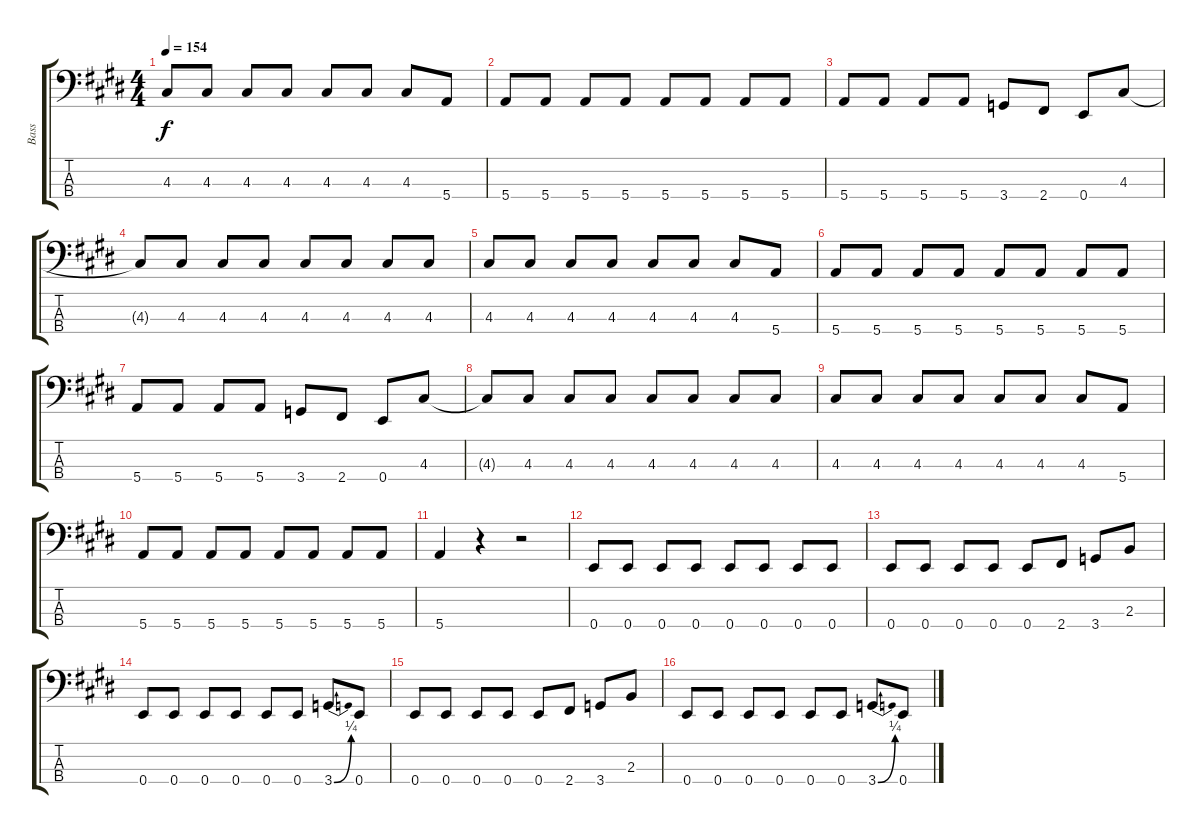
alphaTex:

\track ("Bass" "Bass") {instrument electricbassfinger}
\staff {score tabs}
\tuning (G2 D2 A1 E1) {hide}
\ts (4 4)
\tempo 154
\clef f4
\ks e
4.3.8{dy f} 4.3.8 4.3.8 4.3.8 4.3.8 4.3.8 4.3.8 5.4.8 |
5.4.8 5.4.8 5.4.8 5.4.8 5.4.8 5.4.8 5.4.8 5.4.8 |
5.4.8 5.4.8 5.4.8 5.4.8 3.4.8 2.4.8 0.4.8 4.3.8 |
4.3{t}.8 4.3.8 4.3.8 4.3.8 4.3.8 4.3.8 4.3.8 4.3.8 |
4.3.8 4.3.8 4.3.8 4.3.8 4.3.8 4.3.8 4.3.8 5.4.8 |
5.4.8 5.4.8 5.4.8 5.4.8 5.4.8 5.4.8 5.4.8 5.4.8 |
5.4.8 5.4.8 5.4.8 5.4.8 3.4.8 2.4.8 0.4.8 4.3.8 |
4.3{t}.8 4.3.8 4.3.8 4.3.8 4.3.8 4.3.8 4.3.8 4.3.8 |
4.3.8 4.3.8 4.3.8 4.3.8 4.3.8 4.3.8 4.3.8 5.4.8 |
5.4.8 5.4.8 5.4.8 5.4.8 5.4.8 5.4.8 5.4.8 5.4.8 |
5.4.4 r.4 r.2 |
0.4.8 0.4.8 0.4.8 0.4.8 0.4.8 0.4.8 0.4.8 0.4.8 |
0.4.8 0.4.8 0.4.8 0.4.8 0.4.8 2.4.8 3.4.8 2.3.8 |
0.4.8 0.4.8 0.4.8 0.4.8 0.4.8 0.4.8 3.4{be (bend 0 0 60 1)}.8 0.4.8 |
0.4.8 0.4.8 0.4.8 0.4.8 0.4.8 2.4.8 3.4.8 2.3.8 |
0.4.8 0.4.8 0.4.8 0.4.8 0.4.8 0.4.8 3.4{be (bend 0 0 60 1)}.8 0.4.8
